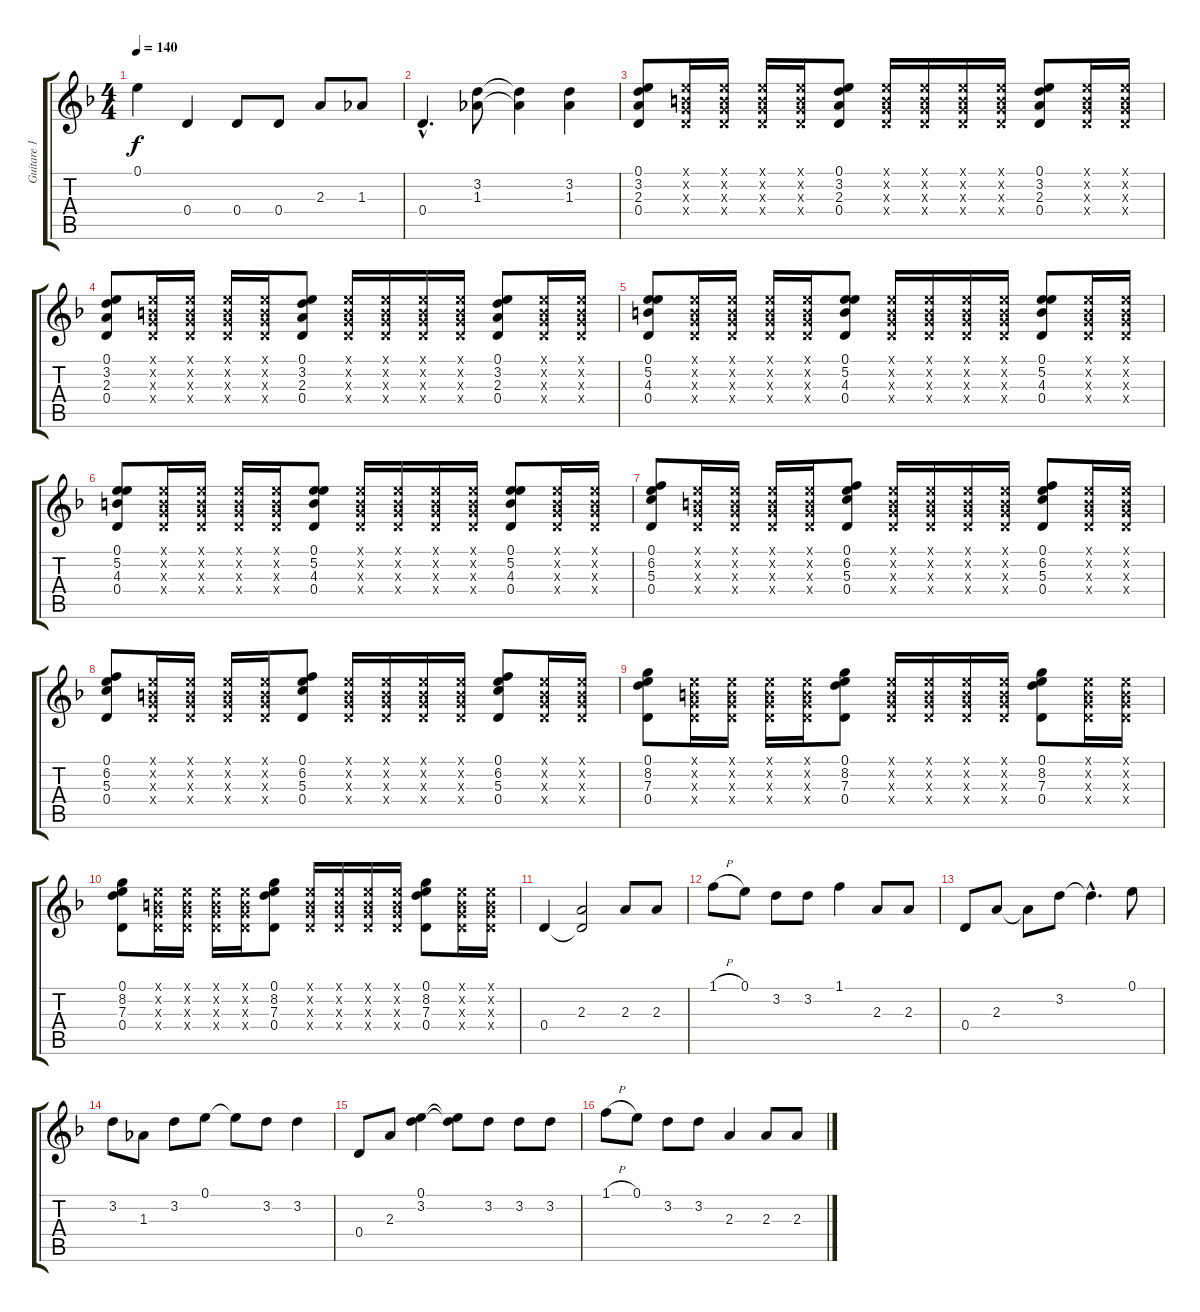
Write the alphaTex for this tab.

\track ("Guitare 1" "Guitare 1") {instrument distortionguitar}
\staff {score tabs}
\tuning (E4 B3 G3 D3 A2 E2) {hide}
\ts (4 4)
\tempo 140
\clef g2
\ks f
0.1.4{dy f} 0.4.4 0.4.8 0.4.8 2.3.8 1.3.8 |
0.4{hac}.4{d} (3.2 1.3).8 (3.2{t} 1.3{t}).4 (3.2 1.3).4 |
(0.1 3.2 2.3 0.4).8{volume 12} (0.1{x} 0.2{x} 0.3{x} 0.4{x}).16 (0.1{x} 0.2{x} 0.3{x} 0.4{x}).16 (0.1{x} 0.2{x} 0.3{x} 0.4{x}).16 (0.1{x} 0.2{x} 0.3{x} 0.4{x}).16 (0.1 3.2 2.3 0.4).8 (0.1{x} 0.2{x} 0.3{x} 0.4{x}).16 (0.1{x} 0.2{x} 0.3{x} 0.4{x}).16 (0.1{x} 0.2{x} 0.3{x} 0.4{x}).16 (0.1{x} 0.2{x} 0.3{x} 0.4{x}).16 (0.1 3.2 2.3 0.4).8 (0.1{x} 0.2{x} 0.3{x} 0.4{x}).16 (0.1{x} 0.2{x} 0.3{x} 0.4{x}).16 |
(0.1 3.2 2.3 0.4).8 (0.1{x} 0.2{x} 0.3{x} 0.4{x}).16 (0.1{x} 0.2{x} 0.3{x} 0.4{x}).16 (0.1{x} 0.2{x} 0.3{x} 0.4{x}).16 (0.1{x} 0.2{x} 0.3{x} 0.4{x}).16 (0.1 3.2 2.3 0.4).8 (0.1{x} 0.2{x} 0.3{x} 0.4{x}).16 (0.1{x} 0.2{x} 0.3{x} 0.4{x}).16 (0.1{x} 0.2{x} 0.3{x} 0.4{x}).16 (0.1{x} 0.2{x} 0.3{x} 0.4{x}).16 (0.1 3.2 2.3 0.4).8 (0.1{x} 0.2{x} 0.3{x} 0.4{x}).16 (0.1{x} 0.2{x} 0.3{x} 0.4{x}).16 |
(0.1 5.2 4.3 0.4).8 (0.1{x} 0.2{x} 0.3{x} 0.4{x}).16 (0.1{x} 0.2{x} 0.3{x} 0.4{x}).16 (0.1{x} 0.2{x} 0.3{x} 0.4{x}).16 (0.1{x} 0.2{x} 0.3{x} 0.4{x}).16 (0.1 5.2 4.3 0.4).8 (0.1{x} 0.2{x} 0.3{x} 0.4{x}).16 (0.1{x} 0.2{x} 0.3{x} 0.4{x}).16 (0.1{x} 0.2{x} 0.3{x} 0.4{x}).16 (0.1{x} 0.2{x} 0.3{x} 0.4{x}).16 (0.1 5.2 4.3 0.4).8 (0.1{x} 0.2{x} 0.3{x} 0.4{x}).16 (0.1{x} 0.2{x} 0.3{x} 0.4{x}).16 |
(0.1 5.2 4.3 0.4).8 (0.1{x} 0.2{x} 0.3{x} 0.4{x}).16 (0.1{x} 0.2{x} 0.3{x} 0.4{x}).16 (0.1{x} 0.2{x} 0.3{x} 0.4{x}).16 (0.1{x} 0.2{x} 0.3{x} 0.4{x}).16 (0.1 5.2 4.3 0.4).8 (0.1{x} 0.2{x} 0.3{x} 0.4{x}).16 (0.1{x} 0.2{x} 0.3{x} 0.4{x}).16 (0.1{x} 0.2{x} 0.3{x} 0.4{x}).16 (0.1{x} 0.2{x} 0.3{x} 0.4{x}).16 (0.1 5.2 4.3 0.4).8 (0.1{x} 0.2{x} 0.3{x} 0.4{x}).16 (0.1{x} 0.2{x} 0.3{x} 0.4{x}).16 |
(0.1 6.2 5.3 0.4).8 (0.1{x} 0.2{x} 0.3{x} 0.4{x}).16 (0.1{x} 0.2{x} 0.3{x} 0.4{x}).16 (0.1{x} 0.2{x} 0.3{x} 0.4{x}).16 (0.1{x} 0.2{x} 0.3{x} 0.4{x}).16 (0.1 6.2 5.3 0.4).8 (0.1{x} 0.2{x} 0.3{x} 0.4{x}).16 (0.1{x} 0.2{x} 0.3{x} 0.4{x}).16 (0.1{x} 0.2{x} 0.3{x} 0.4{x}).16 (0.1{x} 0.2{x} 0.3{x} 0.4{x}).16 (0.1 6.2 5.3 0.4).8 (0.1{x} 0.2{x} 0.3{x} 0.4{x}).16 (0.1{x} 0.2{x} 0.3{x} 0.4{x}).16 |
(0.1 6.2 5.3 0.4).8 (0.1{x} 0.2{x} 0.3{x} 0.4{x}).16 (0.1{x} 0.2{x} 0.3{x} 0.4{x}).16 (0.1{x} 0.2{x} 0.3{x} 0.4{x}).16 (0.1{x} 0.2{x} 0.3{x} 0.4{x}).16 (0.1 6.2 5.3 0.4).8 (0.1{x} 0.2{x} 0.3{x} 0.4{x}).16 (0.1{x} 0.2{x} 0.3{x} 0.4{x}).16 (0.1{x} 0.2{x} 0.3{x} 0.4{x}).16 (0.1{x} 0.2{x} 0.3{x} 0.4{x}).16 (0.1 6.2 5.3 0.4).8 (0.1{x} 0.2{x} 0.3{x} 0.4{x}).16 (0.1{x} 0.2{x} 0.3{x} 0.4{x}).16 |
(0.1 8.2 7.3 0.4).8 (0.1{x} 0.2{x} 0.3{x} 0.4{x}).16 (0.1{x} 0.2{x} 0.3{x} 0.4{x}).16 (0.1{x} 0.2{x} 0.3{x} 0.4{x}).16 (0.1{x} 0.2{x} 0.3{x} 0.4{x}).16 (0.1 8.2 7.3 0.4).8 (0.1{x} 0.2{x} 0.3{x} 0.4{x}).16 (0.1{x} 0.2{x} 0.3{x} 0.4{x}).16 (0.1{x} 0.2{x} 0.3{x} 0.4{x}).16 (0.1{x} 0.2{x} 0.3{x} 0.4{x}).16 (0.1 8.2 7.3 0.4).8 (0.1{x} 0.2{x} 0.3{x} 0.4{x}).16 (0.1{x} 0.2{x} 0.3{x} 0.4{x}).16 |
(0.1 8.2 7.3 0.4).8 (0.1{x} 0.2{x} 0.3{x} 0.4{x}).16 (0.1{x} 0.2{x} 0.3{x} 0.4{x}).16 (0.1{x} 0.2{x} 0.3{x} 0.4{x}).16 (0.1{x} 0.2{x} 0.3{x} 0.4{x}).16 (0.1 8.2 7.3 0.4).8 (0.1{x} 0.2{x} 0.3{x} 0.4{x}).16 (0.1{x} 0.2{x} 0.3{x} 0.4{x}).16 (0.1{x} 0.2{x} 0.3{x} 0.4{x}).16 (0.1{x} 0.2{x} 0.3{x} 0.4{x}).16 (0.1 8.2 7.3 0.4).8 (0.1{x} 0.2{x} 0.3{x} 0.4{x}).16 (0.1{x} 0.2{x} 0.3{x} 0.4{x}).16 |
0.4.4{volume 10} (2.3 0.4{t}).2 2.3.8 2.3.8 |
1.1{h}.8 0.1.8 3.2.8 3.2.8 1.1.4 2.3.8 2.3.8 |
0.4.8 2.3.8 2.3{t}.8 3.2.8 3.2{hac t}.4{d} 0.1.8 |
3.2.8 1.3.8 3.2.8 0.1.8 0.1{t}.8 3.2.8 3.2.4 |
0.4.8 2.3.8 (0.1 3.2).4 (0.1{t} 3.2{t}).8 3.2.8 3.2.8 3.2.8 |
1.1{h}.8 0.1.8 3.2.8 3.2.8 2.3.4 2.3.8 2.3.8
